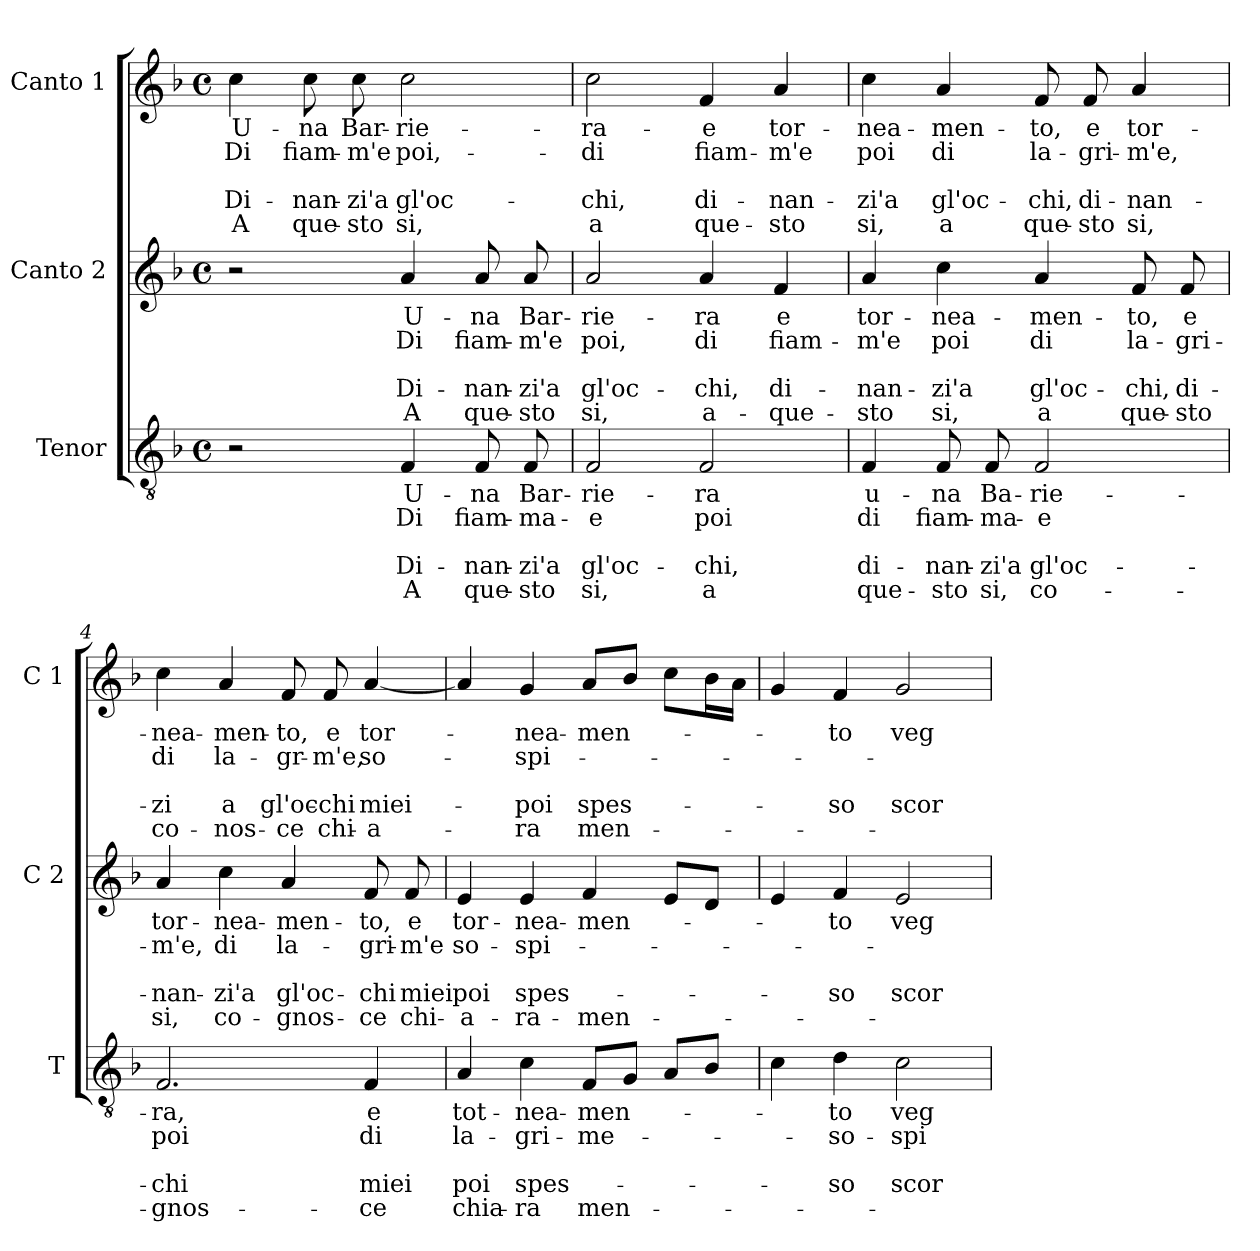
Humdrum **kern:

**kern	**text	**text	**text	**text	**text	**kern	**text	**text	**text	**text	**text	**kern	**text	**text	**text	**text	**text
*part3	*part3	*part3	*part3	*part3	*part3	*part2	*part2	*part2	*part2	*part2	*part2	*part1	*part1	*part1	*part1	*part1	*part1
*staff3	*staff3	*staff3	*staff3	*staff3	*staff3	*staff2	*staff2	*staff2	*staff2	*staff2	*staff2	*staff1	*staff1	*staff1	*staff1	*staff1	*staff1
*I"Tenor	*	*	*	*	*	*I"Canto 2	*	*	*	*	*	*I"Canto 1	*	*	*	*	*
*I'T	*	*	*	*	*	*I'C 2	*	*	*	*	*	*I'C 1	*	*	*	*	*
*clefGv2	*	*	*	*	*	*clefG2	*	*	*	*	*	*clefG2	*	*	*	*	*
*k[b-]	*	*	*	*	*	*k[b-]	*	*	*	*	*	*k[b-]	*	*	*	*	*
*F:	*	*	*	*	*	*F:	*	*	*	*	*	*F:	*	*	*	*	*
*M4/4	*	*	*	*	*	*M4/4	*	*	*	*	*	*M4/4	*	*	*	*	*
*met(c)	*	*	*	*	*	*met(c)	*	*	*	*	*	*met(c)	*	*	*	*	*
=1	=1	=1	=1	=1	=1	=1	=1	=1	=1	=1	=1	=1	=1	=1	=1	=1	=1
!	!	!	!	!	!	!	!	!	!	!	!	!	!LO:LY:b	!LO:LY:b	!	!LO:LY:b	!LO:LY:b
2r	.	.	.	.	.	2r	.	.	.	.	.	4cc\	U-	Di	.	Di-	A
!	!	!	!	!	!	!	!	!	!	!	!	!	!LO:LY:b	!LO:LY:b	!	!LO:LY:b	!LO:LY:b
.	.	.	.	.	.	.	.	.	.	.	.	8cc\	-na	fiam-	.	-nan-	que-
!	!	!	!	!	!	!	!	!	!	!	!	!	!LO:LY:b	!LO:LY:b	!	!LO:LY:b	!LO:LY:b
.	.	.	.	.	.	.	.	.	.	.	.	8cc\	Bar-	-m'e	.	-zi'a	-sto
!	!LO:LY:b	!LO:LY:b	!	!LO:LY:b	!LO:LY:b	!	!LO:LY:b	!LO:LY:b	!	!LO:LY:b	!LO:LY:b	!	!LO:LY:b	!LO:LY:b	!	!LO:LY:b	!LO:LY:b
4F/	U-	Di	.	Di-	A	4a/	U-	Di	.	Di-	A	2cc\	-rie-	poi,-	.	gl'oc-	si,
!	!LO:LY:b	!LO:LY:b	!	!LO:LY:b	!LO:LY:b	!	!LO:LY:b	!LO:LY:b	!	!LO:LY:b	!LO:LY:b	!	!	!	!	!	!
8F/	-na	fiam-	.	-nan-	que-	8a/	-na	fiam-	.	-nan-	que-	.	.	.	.	.	.
!	!LO:LY:b	!LO:LY:b	!	!LO:LY:b	!LO:LY:b	!	!LO:LY:b	!LO:LY:b	!	!LO:LY:b	!LO:LY:b	!	!	!	!	!	!
8F/	Bar-	-ma-	.	-zi'a	-sto	8a/	Bar-	-m'e	.	-zi'a	-sto	.	.	.	.	.	.
=2	=2	=2	=2	=2	=2	=2	=2	=2	=2	=2	=2	=2	=2	=2	=2	=2	=2
!	!LO:LY:b	!LO:LY:b	!	!LO:LY:b	!LO:LY:b	!	!LO:LY:b	!LO:LY:b	!	!LO:LY:b	!LO:LY:b	!	!LO:LY:b	!LO:LY:b	!	!LO:LY:b	!LO:LY:b
2F/	-rie-	-e	.	gl'oc-	si,	2a/	-rie-	poi,	.	gl'oc-	si,	2cc\	-ra-	-di	.	-chi,	a
!	!LO:LY:b	!LO:LY:b	!	!LO:LY:b	!LO:LY:b	!	!LO:LY:b	!LO:LY:b	!	!LO:LY:b	!LO:LY:b	!	!LO:LY:b	!LO:LY:b	!	!LO:LY:b	!LO:LY:b
2F/	-ra	poi	.	-chi,	a	4a/	-ra	di	.	-chi,	a-	4f/	-e	fiam-	.	di-	que-
!	!	!	!	!	!	!	!LO:LY:b	!LO:LY:b	!	!LO:LY:b	!LO:LY:b	!	!LO:LY:b	!LO:LY:b	!	!LO:LY:b	!LO:LY:b
.	.	.	.	.	.	4f/	e	fiam-	.	di-	-que-	4a/	tor-	-m'e	.	-nan-	-sto
=3	=3	=3	=3	=3	=3	=3	=3	=3	=3	=3	=3	=3	=3	=3	=3	=3	=3
!	!LO:LY:b	!LO:LY:b	!	!LO:LY:b	!LO:LY:b	!	!LO:LY:b	!LO:LY:b	!	!LO:LY:b	!LO:LY:b	!	!LO:LY:b	!LO:LY:b	!	!LO:LY:b	!LO:LY:b
4F/	u-	di	.	di-	que-	4a/	tor-	-m'e	.	-nan-	-sto	4cc\	-nea-	poi	.	-zi'a	si,
!	!LO:LY:b	!LO:LY:b	!	!LO:LY:b	!LO:LY:b	!	!LO:LY:b	!LO:LY:b	!	!LO:LY:b	!LO:LY:b	!	!LO:LY:b	!LO:LY:b	!	!LO:LY:b	!LO:LY:b
8F/	-na	fiam-	.	-nan-	-sto	4cc\	-nea-	poi	.	-zi'a	si,	4a/	-men-	di	.	gl'oc-	a
!	!LO:LY:b	!LO:LY:b	!	!LO:LY:b	!LO:LY:b	!	!	!	!	!	!	!	!	!	!	!	!
8F/	Ba-	-ma-	.	-zi'a	si,	.	.	.	.	.	.	.	.	.	.	.	.
!	!LO:LY:b	!LO:LY:b	!	!LO:LY:b	!LO:LY:b	!	!LO:LY:b	!LO:LY:b	!	!LO:LY:b	!LO:LY:b	!	!LO:LY:b	!LO:LY:b	!	!LO:LY:b	!LO:LY:b
2F/	-rie-	-e	.	gl'oc-	co-	4a/	-men-	di	.	gl'oc-	a	8f/	-to,	la-	.	-chi,	que-
!	!	!	!	!	!	!	!	!	!	!	!	!	!LO:LY:b	!LO:LY:b	!	!LO:LY:b	!LO:LY:b
.	.	.	.	.	.	.	.	.	.	.	.	8f/	e	-gri-	.	di-	-sto
!	!	!	!	!	!	!	!LO:LY:b	!LO:LY:b	!	!LO:LY:b	!LO:LY:b	!	!LO:LY:b	!LO:LY:b	!	!LO:LY:b	!LO:LY:b
.	.	.	.	.	.	8f/	-to,	la-	.	-chi,	que-	4a/	tor-	-m'e,	.	-nan-	si,
!	!	!	!	!	!	!	!LO:LY:b	!LO:LY:b	!	!LO:LY:b	!LO:LY:b	!	!	!	!	!	!
.	.	.	.	.	.	8f/	e	-gri-	.	di-	-sto	.	.	.	.	.	.
=4	=4	=4	=4	=4	=4	=4	=4	=4	=4	=4	=4	=4	=4	=4	=4	=4	=4
!	!LO:LY:b	!LO:LY:b	!	!LO:LY:b	!LO:LY:b	!	!LO:LY:b	!LO:LY:b	!	!LO:LY:b	!LO:LY:b	!	!LO:LY:b	!LO:LY:b	!	!LO:LY:b	!LO:LY:b
2.F/	-ra,	poi	.	-chi	-gnos-	4a/	tor-	-m'e,	.	-nan-	si,	4cc\	-nea-	di	.	-zi	co-
!	!	!	!	!	!	!	!LO:LY:b	!LO:LY:b	!	!LO:LY:b	!LO:LY:b	!	!LO:LY:b	!LO:LY:b	!	!LO:LY:b	!LO:LY:b
.	.	.	.	.	.	4cc\	-nea-	di	.	-zi'a	co-	4a/	-men-	la-	.	a	-nos-
!	!	!	!	!	!	!	!LO:LY:b	!LO:LY:b	!	!LO:LY:b	!LO:LY:b	!	!LO:LY:b	!LO:LY:b	!	!LO:LY:b	!LO:LY:b
.	.	.	.	.	.	4a/	-men-	la-	.	gl'oc-	-gnos-	8f/	-to,	-gr-	.	gl'oc-	-ce
!	!	!	!	!	!	!	!	!	!	!	!	!	!LO:LY:b	!LO:LY:b	!	!LO:LY:b	!LO:LY:b
.	.	.	.	.	.	.	.	.	.	.	.	8f/	e	-m'e,	.	-chi	chi-
!	!LO:LY:b	!LO:LY:b	!	!LO:LY:b	!LO:LY:b	!	!LO:LY:b	!LO:LY:b	!	!LO:LY:b	!LO:LY:b	!	!LO:LY:b	!LO:LY:b	!	!LO:LY:b	!LO:LY:b
4F/	e	di	.	miei	-ce	8f/	-to,	-gri-	.	-chi	-ce	[4a/	tor-	so-	.	miei-	-a-
!	!	!	!	!	!	!	!LO:LY:b	!LO:LY:b	!	!LO:LY:b	!LO:LY:b	!	!	!	!	!	!
.	.	.	.	.	.	8f/	e	-m'e	.	miei	chi-	.	.	.	.	.	.
!!LO:LB:g=z
=5	=5	=5	=5	=5	=5	=5	=5	=5	=5	=5	=5	=5	=5	=5	=5	=5	=5
!	!LO:LY:b	!LO:LY:b	!	!LO:LY:b	!LO:LY:b	!	!LO:LY:b	!LO:LY:b	!	!LO:LY:b	!LO:LY:b	!	!	!	!	!	!
4A/	tot-	la-	.	poi	chia-	4e/	tor-	so-	.	poi	-a-	4a/]	.	.	.	.	.
!	!LO:LY:b	!LO:LY:b	!	!LO:LY:b	!LO:LY:b	!	!LO:LY:b	!LO:LY:b	!	!LO:LY:b	!LO:LY:b	!	!LO:LY:b	!LO:LY:b	!	!LO:LY:b	!LO:LY:b
4c\	-nea-	-gri-	.	spes-	-ra	4e/	-nea-	-spi-	.	spes-	-ra-	4g/	-nea-	-spi-	.	-poi	-ra
!	!LO:LY:b	!LO:LY:b	!	!	!LO:LY:b	!	!LO:LY:b	!	!	!	!LO:LY:b	!	!LO:LY:b	!	!	!LO:LY:b	!LO:LY:b
8F/L	-men-	-me-	.	.	men-	4f/	-men-	.	.	.	-men-	8a/L	-men-	.	.	spes-	men-
8G/J	.	.	.	.	.	.	.	.	.	.	.	8b-/J	.	.	.	.	.
8A/L	.	.	.	.	.	8e/L	.	.	.	.	.	8cc\L	.	.	.	.	.
8B-/J	.	.	.	.	.	8d/J	.	.	.	.	.	16b-\L	.	.	.	.	.
.	.	.	.	.	.	.	.	.	.	.	.	16a\JJ	.	.	.	.	.
=6	=6	=6	=6	=6	=6	=6	=6	=6	=6	=6	=6	=6	=6	=6	=6	=6	=6
4c\	.	.	.	.	.	4e/	.	.	.	.	.	4g/	.	.	.	.	.
!	!LO:LY:b	!LO:LY:b	!	!LO:LY:b	!	!	!LO:LY:b	!	!	!LO:LY:b	!	!	!LO:LY:b	!	!	!LO:LY:b	!
4d\	-to	-so-	.	-so	.	4f/	-to	.	.	-so	.	4f/	-to	.	.	-so	.
!	!LO:LY:b	!LO:LY:b	!	!LO:LY:b	!	!	!LO:LY:b	!	!	!LO:LY:b	!	!	!LO:LY:b	!	!	!LO:LY:b	!
2c\	veg-	-spi-	.	scor-	.	2e/	veg-	.	.	scor-	.	2g/	veg-	.	.	scor-	.
=	=	=	=	=	=	=	=	=	=	=	=	=	=	=	=	=	=
*-	*-	*-	*-	*-	*-	*-	*-	*-	*-	*-	*-	*-	*-	*-	*-	*-	*-
